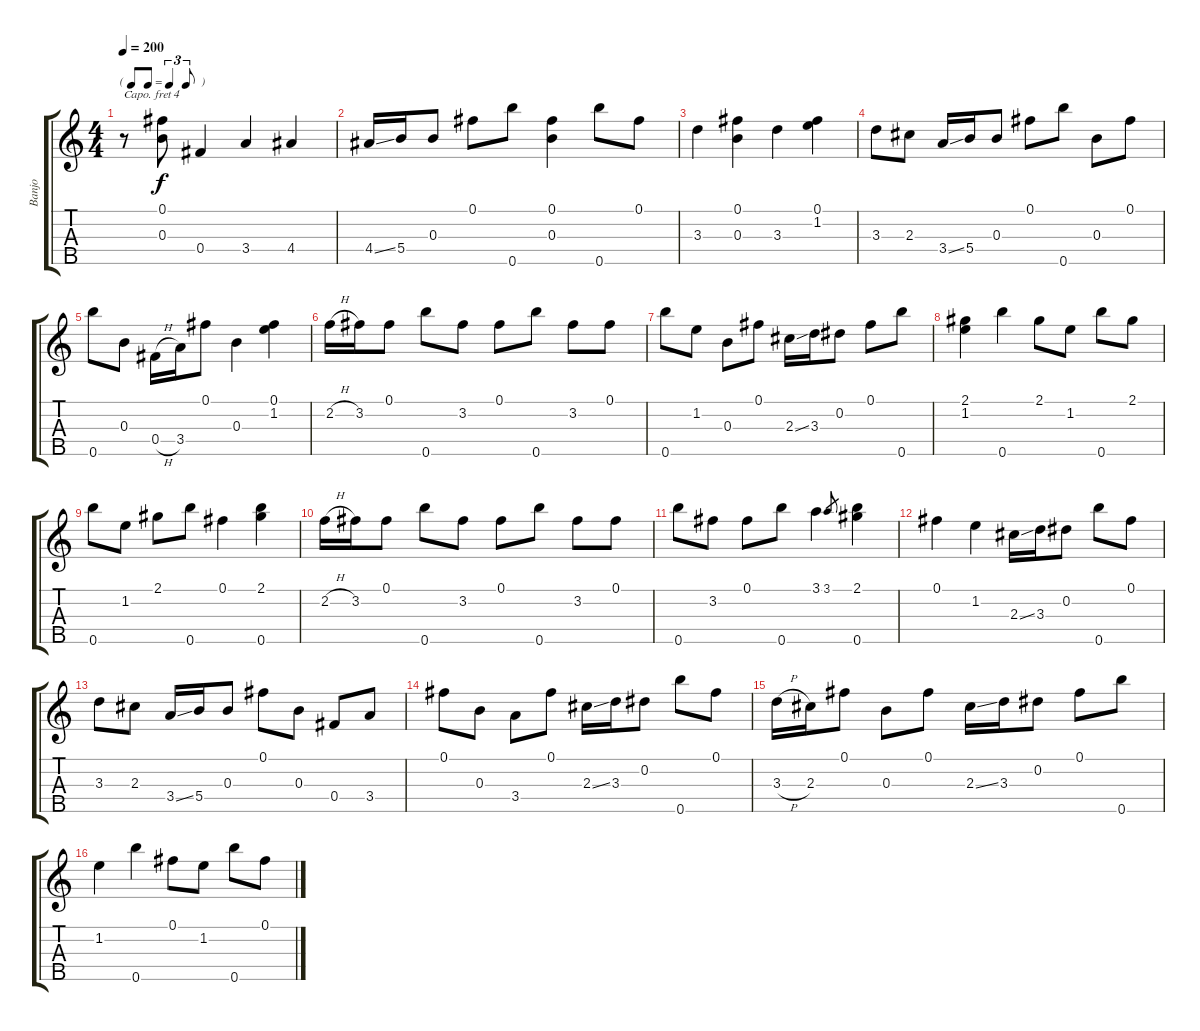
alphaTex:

\track ("Banjo" "Banjo") {instrument banjo}
\staff {score tabs}
\capo 4
\tuning (D4 B3 G3 D3 G4) {hide}
\displaytranspose 12
\ts (4 4)
\tf triplet8th
\tempo 200
\clef g2
\ks c
r.8{dy f instrument banjo} (0.1 0.3).8 0.4.4 3.4.4 4.4.4 |
4.4{ss}.16 5.4.16 0.3.8 0.1.8 0.5.8 (0.1 0.3).4 0.5.8 0.1.8 |
3.3.4 (0.1 0.3).4 3.3.4 (0.1 1.2).4 |
3.3.8 2.3.8 3.4{ss}.16 5.4.16 0.3.8 0.1.8 0.5.8 0.3.8 0.1.8 |
0.5.8 0.3.8 0.4{h}.16 3.4.16 0.1.8 0.3.4 (0.1 1.2).4 |
2.2{h}.16 3.2.16 0.1.8 0.5.8 3.2.8 0.1.8 0.5.8 3.2.8 0.1.8 |
0.5.8 1.2.8 0.3.8 0.1.8 2.3{ss}.16 3.3.16 0.2.8 0.1.8 0.5.8 |
(2.1 1.2).4 0.5.4 2.1.8 1.2.8 0.5.8 2.1.8 |
0.5.8 1.2.8 2.1.8 0.5.8 0.1.4 (2.1 0.5).4 |
2.2{h}.16 3.2.16 0.1.8 0.5.8 3.2.8 0.1.8 0.5.8 3.2.8 0.1.8 |
0.5.8 3.2.8 0.1.8 0.5.8 3.1.4 3.1.8{gr} (2.1 0.5).4 |
0.1.4 1.2.4 2.3{ss}.16 3.3.16 0.2.8 0.5.8 0.1.8 |
3.3.8 2.3.8 3.4{ss}.16 5.4.16 0.3.8 0.1.8 0.3.8 0.4.8 3.4.8 |
0.1.8 0.3.8 3.4.8 0.1.8 2.3{ss}.16 3.3.16 0.2.8 0.5.8 0.1.8 |
3.3{h}.16 2.3.16 0.1.8 0.3.8 0.1.8 2.3{ss}.16 3.3.16 0.2.8 0.1.8 0.5.8 |
1.2.4 0.5.4 0.1.8 1.2.8 0.5.8 0.1.8
